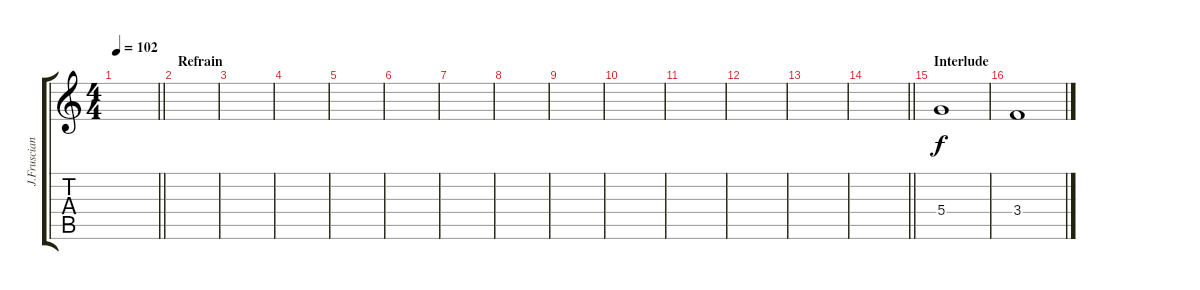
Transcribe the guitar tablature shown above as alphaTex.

\track ("J.Frusciante/Guitare 3" "J.Fruscian") {instrument overdrivenguitar}
\staff {score tabs}
\tuning (E4 B3 G3 D3 A2 E2) {hide}
\ts (4 4)
\tempo 102
\clef g2
\barLineRight lightlight
\ks c
|
\section ("" "Refrain")
|
|
|
|
|
|
|
|
|
|
|
|
\barLineRight lightlight
|
\section ("" "Interlude")
5.4.1 |
3.4.1
